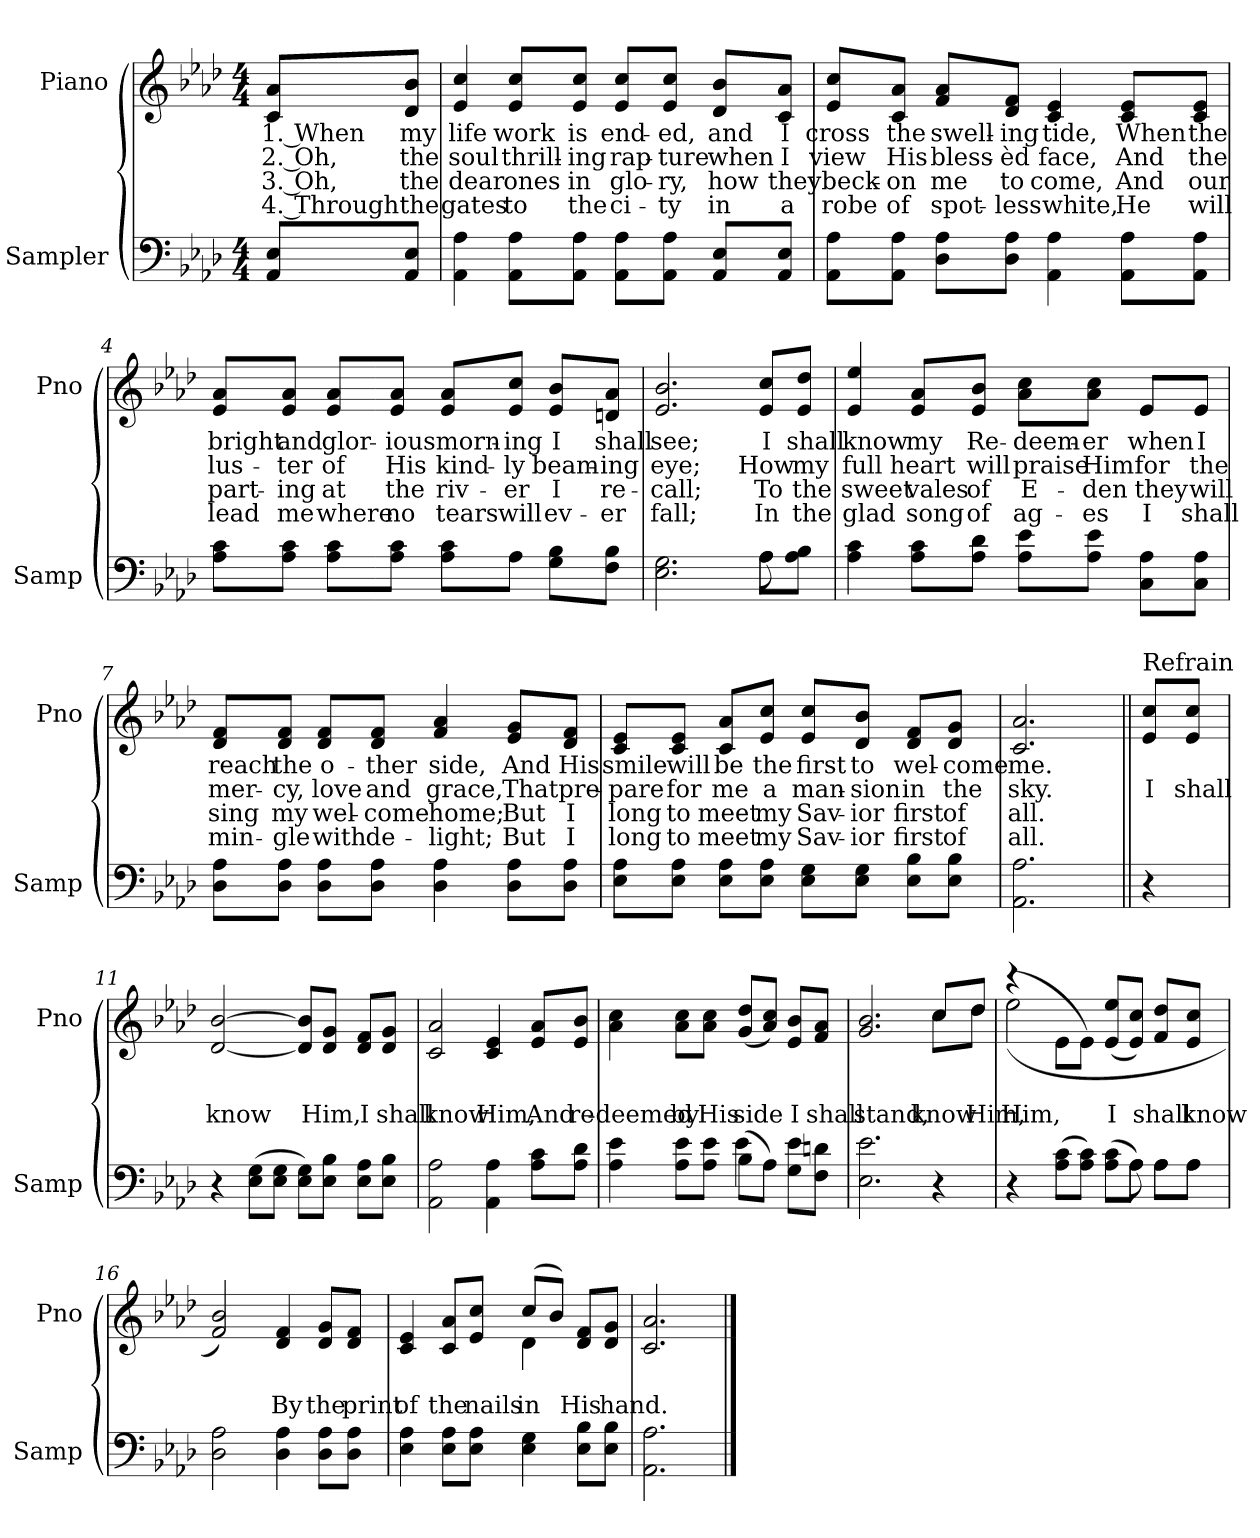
**kern	**kern	**text	**text	**text	**text
*part2	*part1	*part1	*part1	*part1	*part1
*staff2	*staff1	*staff1	*staff1	*staff1	*staff1
*I"Sampler	*I"Piano	*	*	*	*
*I'Samp	*I'Pno	*	*	*	*
*clefF4	*clefG2	*	*	*	*
*k[b-e-a-d-]	*k[b-e-a-d-]	*	*	*	*
*A-:	*A-:	*	*	*	*
*M4/4	*M4/4	*	*	*	*
=1	=1	=1	=1	=1	=1
8AA-/ 8E-/L	8c/ 8a-/L	1. When	2. Oh,	3. Oh,	4. Through
8AA-/ 8E-/J	8d-/ 8b-/J	my	the	the	the
=2	=2	=2	=2	=2	=2
4AA- 4A-	4e- 4cc	life	soul	dear	gates
8AA-\ 8A-\L	8e-/ 8cc/L	work	thrill-	ones	to
8AA-\ 8A-\J	8e-/ 8cc/J	is	-ing	in	the
8AA-\ 8A-\L	8e-/ 8cc/L	end-	rap-	glo-	ci-
8AA-\ 8A-\J	8e-/ 8cc/J	-ed,	-ture	-ry,	-ty
8AA-/ 8E-/L	8d-/ 8b-/L	and	when	how	in
8AA-/ 8E-/J	8c/ 8a-/J	I	I	they	a
=3	=3	=3	=3	=3	=3
8AA-\ 8A-\L	8e-/ 8cc/L	cross	view	beck-	robe
8AA-\ 8A-\J	8c/ 8a-/J	the	His	-on	of
8D-\ 8A-\L	8f/ 8a-/L	swell-	bless-	me	spot-
8D-\ 8A-\J	8d-/ 8f/J	-ing	-èd	to	-less
4AA- 4A-	4c 4e-	tide,	face,	come,	white,
8AA-\ 8A-\L	8c/ 8e-/L	When	And	And	He
8AA-\ 8A-\J	8c/ 8e-/J	the	the	our	will
=4	=4	=4	=4	=4	=4
8A-\ 8c\L	8e-/ 8a-/L	bright	lus-	part-	lead
8A-\ 8c\J	8e-/ 8a-/J	and	-ter	-ing	me
8A-\ 8c\L	8e-/ 8a-/L	glor-	of	at	where
8A-\ 8c\J	8e-/ 8a-/J	-ious	His	the	no
8A-\ 8c\L	8e-/ 8a-/L	morn-	kind-	riv-	tears
8A-\J	8e-/ 8cc/J	-ing	-ly	-er	will
8G\ 8B-\L	8e-/ 8b-/L	I	beam-	I	ev-
8F\ 8B-\J	8dn/ 8a-/J	shall	-ing	re-	-er
=5	=5	=5	=5	=5	=5
*^	*	*	*	*	*
2.E- 2.G	2.ryy	2.e- 2.b-	see;	eye;	-call;	fall;
8A-\L	8A-	8e-/ 8cc/L	I	How	To	In
8A-\ 8B-\J	8ryy	8e-/ 8dd-/J	shall	my	the	the
*v	*v	*	*	*	*	*
=6	=6	=6	=6	=6	=6
4A- 4c	4e- 4ee-	know	full	sweet	glad
8A-\ 8c\L	8e-/ 8a-/L	my	heart	vales	song
8A-\ 8d-\J	8e-/ 8b-/J	Re-	will	of	of
8A-\ 8e-\L	8a-\ 8cc\L	-deem-	praise	E-	ag-
8A-\ 8e-\J	8a-\ 8cc\J	-er	Him	-den	-es
8C\ 8A-\L	8e-/L	when	for	they	I
8C\ 8A-\J	8e-/J	I	the	will	shall
=7	=7	=7	=7	=7	=7
8D-\ 8A-\L	8d-/ 8f/L	reach	mer-	sing	min-
8D-\ 8A-\J	8d-/ 8f/J	the	-cy,	my	-gle
8D-\ 8A-\L	8d-/ 8f/L	o-	love	wel-	with
8D-\ 8A-\J	8d-/ 8f/J	-ther	and	-come	de-
4D- 4A-	4f 4a-	side,	grace,	home;	-light;
8D-\ 8A-\L	8e-/ 8g/L	And	That	But	But
8D-\ 8A-\J	8d-/ 8f/J	His	pre-	I	I
=8	=8	=8	=8	=8	=8
8E-\ 8A-\L	8c/ 8e-/L	smile	-pare	long	long
8E-\ 8A-\J	8c/ 8e-/J	will	for	to	to
8E-\ 8A-\L	8c/ 8a-/L	be	me	meet	meet
8E-\ 8A-\J	8e-/ 8cc/J	the	a	my	my
8E-\ 8G\L	8e-/ 8cc/L	first	man-	Sav-	Sav-
8E-\ 8G\J	8d-/ 8b-/J	to	-sion	-ior	-ior
8E-\ 8B-\L	8d-/ 8f/L	wel-	in	first	first
8E-\ 8B-\J	8d-/ 8g/J	-come	the	of	of
=9	=9	=9	=9	=9	=9
2.AA- 2.A-	2.c 2.a-	me.	sky.	all.	all.
=10||	=10||	=10||	=10||	=10||	=10||
!	!LO:TX:t=Refrain	!	!	!	!
4r	8e-/ 8cc/L	.	I	.	.
.	8e-/ 8cc/J	.	shall	.	.
=11	=11	=11	=11	=11	=11
4r	[2d- [2b-	.	know	.	.
(8E-\ 8G\L	.	.	.	.	.
8E-\ 8G\J	.	.	.	.	.
8E-\ 8G\L)	8d-]/ 8b-]/L	.	.	.	.
8E-\ 8B-\J	8d-/ 8g/J	.	Him,	.	.
8E-\ 8A-\L	8d-/ 8f/L	.	I	.	.
8E-\ 8B-\J	8d-/ 8g/J	.	shall	.	.
=12	=12	=12	=12	=12	=12
2AA- 2A-	2c 2a-	.	know	.	.
4AA- 4A-	4c 4e-	.	Him,	.	.
8A-\ 8c\L	8e-/ 8a-/L	.	And	.	.
8A-\ 8d-\J	8e-/ 8b-/J	.	re-	.	.
=13	=13	=13	=13	=13	=13
*^	*	*	*	*	*
4A- 4e-	2ryy	4a- 4cc	.	-deemed	.	.
8A-\ 8e-\L	.	8a-\ 8cc\L	.	by	.	.
8A-\ 8e-\J	.	8a-\ 8cc\J	.	His	.	.
(8B-\L	4e-	(8g/ 8dd-/L	.	side	.	.
8A-\J)	.	8a-/ 8cc/J)	.	.	.	.
8G\ 8e-\L	4ryy	8e-/ 8b-/L	.	I	.	.
8F\ 8dn\J	.	8f/ 8a-/J	.	shall	.	.
*v	*v	*	*	*	*	*
=14	=14	=14	=14	=14	=14
*	*^	*	*	*	*
2.E- 2.e-	2.g 2.b-	2.ryy	.	stand,	.	.
4r	8cc/L	8cc\L	.	know	.	.
.	8dd-/J	8dd-\J	.	Him,	.	.
=15	=15	=15	=15	=15	=15	=15
*^	*	*	*	*	*	*
4r	8ryy	(4r	(2ee-	.	Him,	.	.
*v	*v	*	*	*	*	*	*
(8A-\ 8c\L	8e-\L	.	.	.	.	.
8A-\ 8c\J)	8e-\J)	.	.	.	.	.
(8A-\ 8c\L	(8e-/ 8ee-/L	2ryy	.	I	.	.
*^	*	*	*	*	*	*
8A-\J)	8A-	8e-/ 8cc/J)	.	.	.	.	.
8A-\L	8A-\L	8f/ 8dd-/L	.	.	shall	.	.
8A-\J	8A-\J	8e-/ 8cc/J	.	.	know	.	.
*v	*v	*	*	*	*	*	*
*	*v	*v	*	*	*	*
=16	=16	=16	=16	=16	=16
2D- 2A-	2f 2b-)	.	.	.	.
4D- 4A-	4d- 4f	.	By	.	.
8D-\ 8A-\L	8d-/ 8g/L	.	the	.	.
8D-\ 8A-\J	8d-/ 8f/J	.	print	.	.
=17	=17	=17	=17	=17	=17
*	*^	*	*	*	*
4E- 4A-	4c 4e-	2ryy	.	of	.	.
8E-\ 8A-\L	8c/ 8a-/L	.	.	the	.	.
8E-\ 8A-\J	8e-/ 8cc/J	.	.	nails	.	.
4E- 4G	(8cc/L	4d-	.	in	.	.
.	8b-/J)	.	.	.	.	.
8E-\ 8B-\L	8d-/ 8f/L	4ryy	.	His	.	.
8E-\ 8B-\J	8d-/ 8g/J	.	.	hand.	.	.
*	*v	*v	*	*	*	*
=18	=18	=18	=18	=18	=18
2.AA- 2.A-	2.c 2.a-	.	.	.	.
==	==	==	==	==	==
*-	*-	*-	*-	*-	*-
